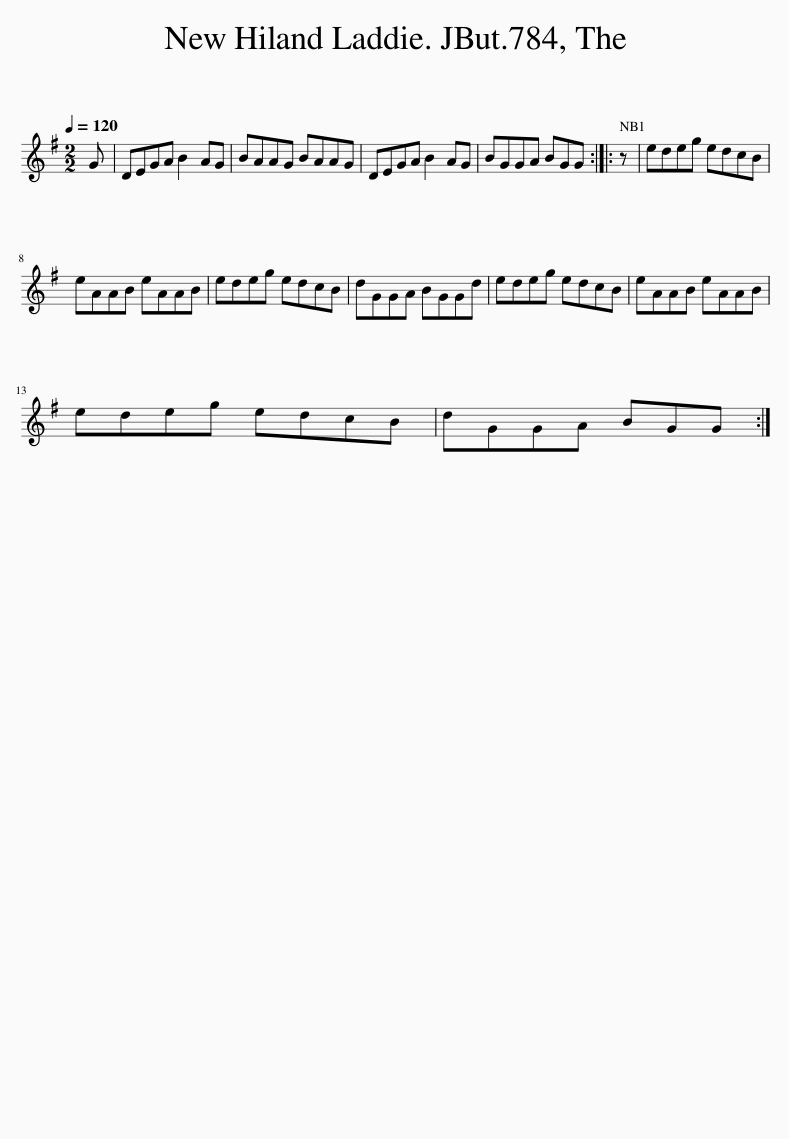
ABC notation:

X:1
L:1/8
Q:1/4=120
M:2/2
I:linebreak $
K:G
V:1 treble
V:1
 G | DEGA B2 AG | BAAG BAAG | DEGA B2 AG | BGGA BGG :: %5
 z | edeg edcB |$ eAAB eAAB | edeg edcB | dGGA BGGd | %10
 edeg edcB | eAAB eAAB |$ edeg edcB | dGGA BGG :| %14
